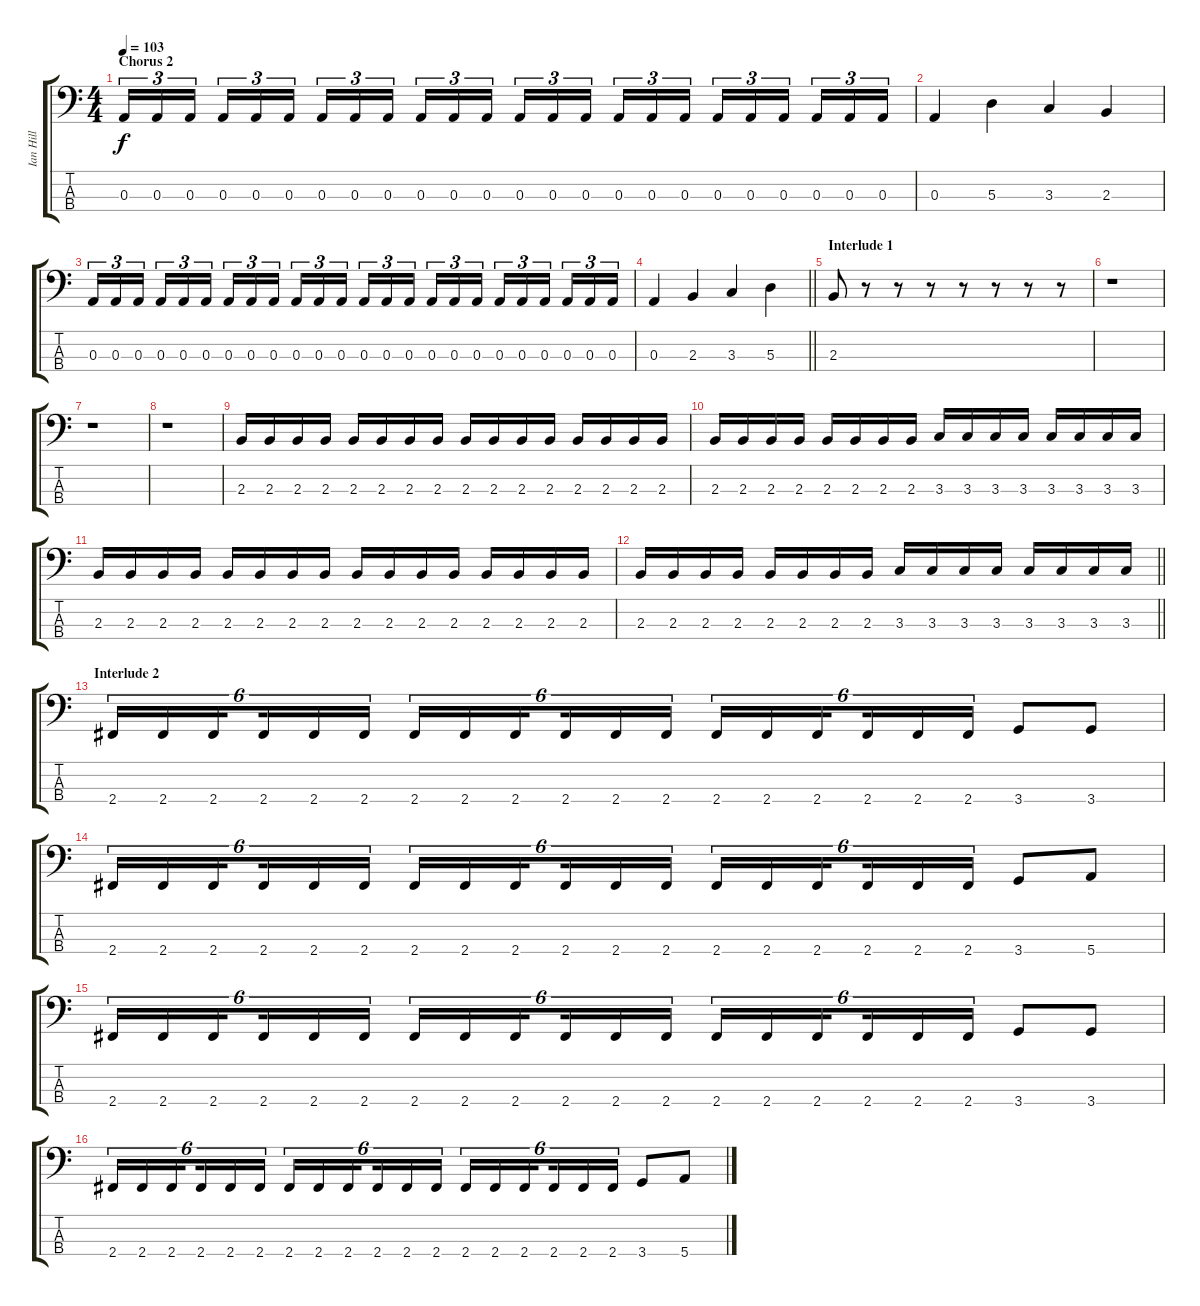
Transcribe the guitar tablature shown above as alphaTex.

\track ("Ian Hill" "Ian Hill") {instrument electricbasspick}
\staff {score tabs}
\tuning (G2 D2 A1 E1) {hide}
\ts (4 4)
\section ("" "Chorus 2")
\tempo 103
\clef f4
\ks c
0.3.16{tu (3 2) dy f} 0.3.16{tu (3 2)} 0.3.16{tu (3 2) beam splitsecondary} 0.3.16{tu (3 2)} 0.3.16{tu (3 2)} 0.3.16{tu (3 2)} 0.3.16{tu (3 2)} 0.3.16{tu (3 2)} 0.3.16{tu (3 2) beam splitsecondary} 0.3.16{tu (3 2)} 0.3.16{tu (3 2)} 0.3.16{tu (3 2)} 0.3.16{tu (3 2)} 0.3.16{tu (3 2)} 0.3.16{tu (3 2) beam splitsecondary} 0.3.16{tu (3 2)} 0.3.16{tu (3 2)} 0.3.16{tu (3 2)} 0.3.16{tu (3 2)} 0.3.16{tu (3 2)} 0.3.16{tu (3 2) beam splitsecondary} 0.3.16{tu (3 2)} 0.3.16{tu (3 2)} 0.3.16{tu (3 2)} |
0.3.4 5.3.4 3.3.4 2.3.4 |
0.3.16{tu (3 2)} 0.3.16{tu (3 2)} 0.3.16{tu (3 2) beam splitsecondary} 0.3.16{tu (3 2)} 0.3.16{tu (3 2)} 0.3.16{tu (3 2)} 0.3.16{tu (3 2)} 0.3.16{tu (3 2)} 0.3.16{tu (3 2) beam splitsecondary} 0.3.16{tu (3 2)} 0.3.16{tu (3 2)} 0.3.16{tu (3 2)} 0.3.16{tu (3 2)} 0.3.16{tu (3 2)} 0.3.16{tu (3 2) beam splitsecondary} 0.3.16{tu (3 2)} 0.3.16{tu (3 2)} 0.3.16{tu (3 2)} 0.3.16{tu (3 2)} 0.3.16{tu (3 2)} 0.3.16{tu (3 2) beam splitsecondary} 0.3.16{tu (3 2)} 0.3.16{tu (3 2)} 0.3.16{tu (3 2)} |
\barLineRight lightlight
0.3.4 2.3.4 3.3.4 5.3.4 |
\section ("" "Interlude 1")
2.3.8 r.8 r.8 r.8 r.8 r.8 r.8 r.8 |
r.1 |
r.1 |
r.1 |
2.3.16 2.3.16 2.3.16 2.3.16 2.3.16 2.3.16 2.3.16 2.3.16 2.3.16 2.3.16 2.3.16 2.3.16 2.3.16 2.3.16 2.3.16 2.3.16 |
2.3.16 2.3.16 2.3.16 2.3.16 2.3.16 2.3.16 2.3.16 2.3.16 3.3.16 3.3.16 3.3.16 3.3.16 3.3.16 3.3.16 3.3.16 3.3.16 |
2.3.16 2.3.16 2.3.16 2.3.16 2.3.16 2.3.16 2.3.16 2.3.16 2.3.16 2.3.16 2.3.16 2.3.16 2.3.16 2.3.16 2.3.16 2.3.16 |
\barLineRight lightlight
2.3.16 2.3.16 2.3.16 2.3.16 2.3.16 2.3.16 2.3.16 2.3.16 3.3.16 3.3.16 3.3.16 3.3.16 3.3.16 3.3.16 3.3.16 3.3.16 |
\section ("" "Interlude 2")
2.4.16{tu (6 4)} 2.4.16{tu (6 4)} 2.4.16{tu (6 4) beam splitsecondary} 2.4.16{tu (6 4)} 2.4.16{tu (6 4)} 2.4.16{tu (6 4)} 2.4.16{tu (6 4)} 2.4.16{tu (6 4)} 2.4.16{tu (6 4) beam splitsecondary} 2.4.16{tu (6 4)} 2.4.16{tu (6 4)} 2.4.16{tu (6 4)} 2.4.16{tu (6 4)} 2.4.16{tu (6 4)} 2.4.16{tu (6 4) beam splitsecondary} 2.4.16{tu (6 4)} 2.4.16{tu (6 4)} 2.4.16{tu (6 4)} 3.4.8 3.4.8 |
2.4.16{tu (6 4)} 2.4.16{tu (6 4)} 2.4.16{tu (6 4) beam splitsecondary} 2.4.16{tu (6 4)} 2.4.16{tu (6 4)} 2.4.16{tu (6 4)} 2.4.16{tu (6 4)} 2.4.16{tu (6 4)} 2.4.16{tu (6 4) beam splitsecondary} 2.4.16{tu (6 4)} 2.4.16{tu (6 4)} 2.4.16{tu (6 4)} 2.4.16{tu (6 4)} 2.4.16{tu (6 4)} 2.4.16{tu (6 4) beam splitsecondary} 2.4.16{tu (6 4)} 2.4.16{tu (6 4)} 2.4.16{tu (6 4)} 3.4.8 5.4.8 |
2.4.16{tu (6 4)} 2.4.16{tu (6 4)} 2.4.16{tu (6 4) beam splitsecondary} 2.4.16{tu (6 4)} 2.4.16{tu (6 4)} 2.4.16{tu (6 4)} 2.4.16{tu (6 4)} 2.4.16{tu (6 4)} 2.4.16{tu (6 4) beam splitsecondary} 2.4.16{tu (6 4)} 2.4.16{tu (6 4)} 2.4.16{tu (6 4)} 2.4.16{tu (6 4)} 2.4.16{tu (6 4)} 2.4.16{tu (6 4) beam splitsecondary} 2.4.16{tu (6 4)} 2.4.16{tu (6 4)} 2.4.16{tu (6 4)} 3.4.8 3.4.8 |
2.4.16{tu (6 4)} 2.4.16{tu (6 4)} 2.4.16{tu (6 4) beam splitsecondary} 2.4.16{tu (6 4)} 2.4.16{tu (6 4)} 2.4.16{tu (6 4)} 2.4.16{tu (6 4)} 2.4.16{tu (6 4)} 2.4.16{tu (6 4) beam splitsecondary} 2.4.16{tu (6 4)} 2.4.16{tu (6 4)} 2.4.16{tu (6 4)} 2.4.16{tu (6 4)} 2.4.16{tu (6 4)} 2.4.16{tu (6 4) beam splitsecondary} 2.4.16{tu (6 4)} 2.4.16{tu (6 4)} 2.4.16{tu (6 4)} 3.4.8 5.4.8
